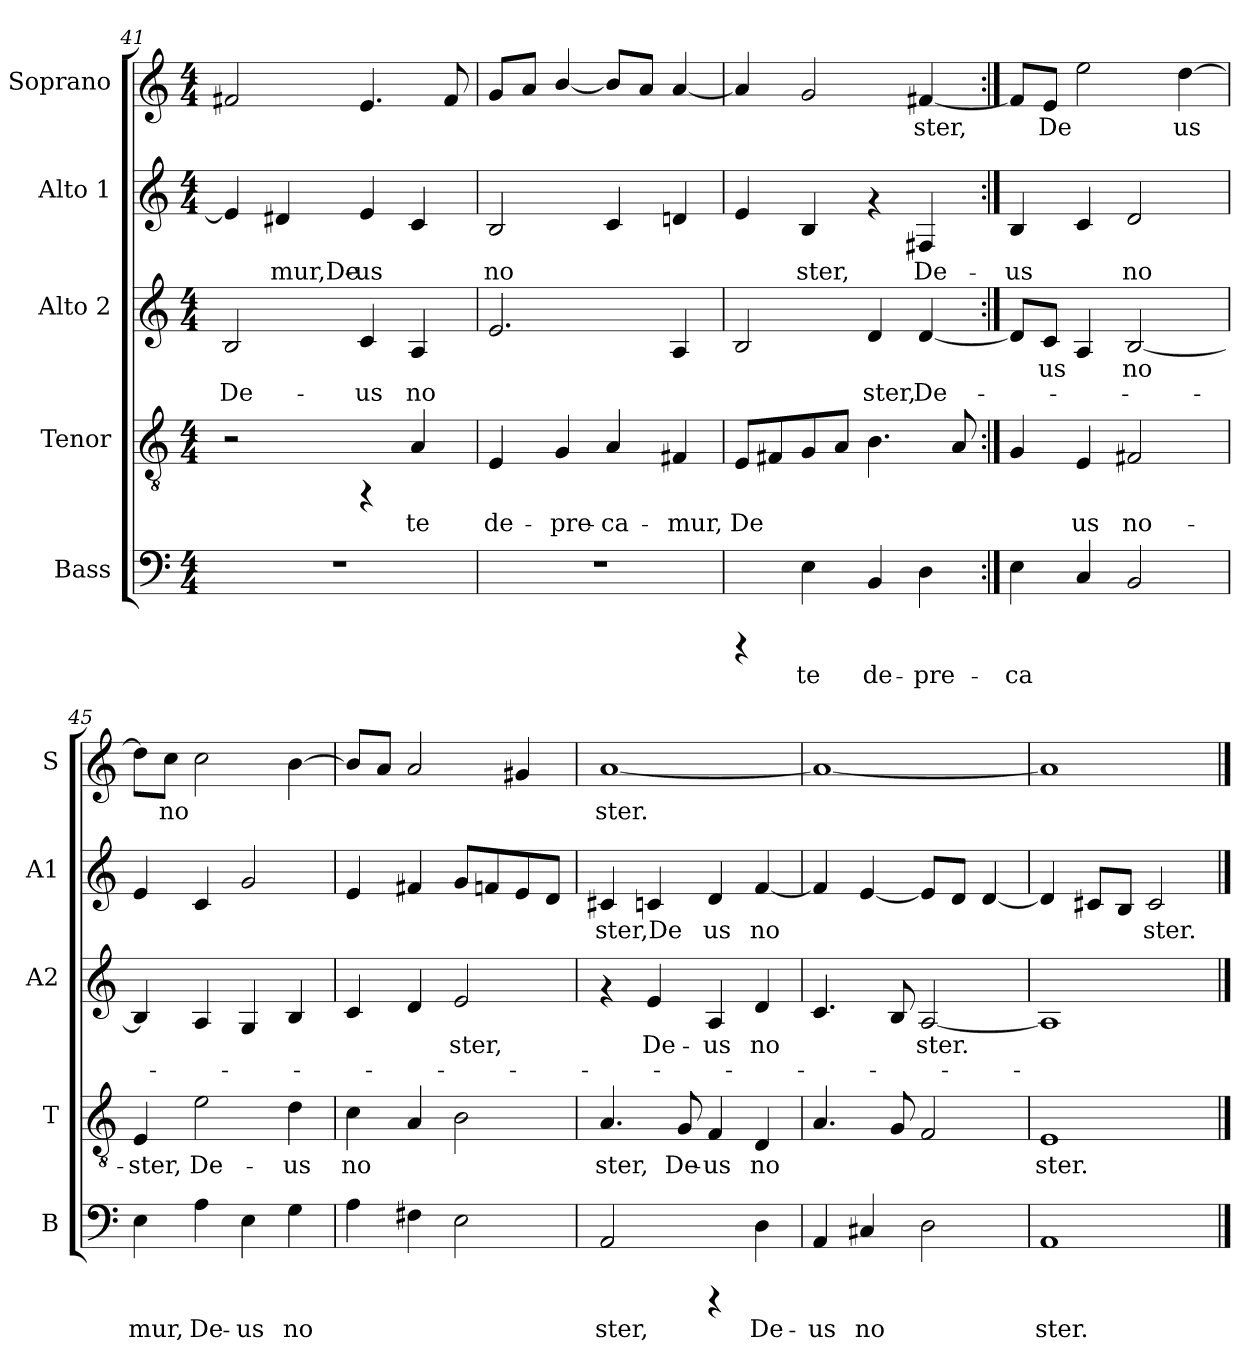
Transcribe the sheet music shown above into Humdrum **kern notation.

**kern	**text	**kern	**text	**kern	**text	**text	**kern	**text	**kern	**text
*part5	*part5	*part4	*part4	*part3	*part3	*part3	*part2	*part2	*part1	*part1
*staff5	*staff5	*staff4	*staff4	*staff3	*staff3	*staff3	*staff2	*staff2	*staff1	*staff1
*I"Bass	*	*I"Tenor	*	*I"Alto 2	*	*	*I"Alto 1	*	*I"Soprano	*
*I'B	*	*I'T	*	*I'A2	*	*	*I'A1	*	*I'S	*
*clefF4	*	*clefGv2	*	*clefG2	*	*	*clefG2	*	*clefG2	*
*k[]	*	*k[]	*	*k[]	*	*	*k[]	*	*k[]	*
*C:	*	*C:	*	*C:	*	*	*C:	*	*C:	*
*M4/4	*	*M4/4	*	*M4/4	*	*	*M4/4	*	*M4/4	*
=41	=41	=41	=41	=41	=41	=41	=41	=41	=41	=41
!	!	!	!	!	!LO:LY:b:cj	!LO:LY:b:cj	!	!LO:LY:b:cj	!	!LO:LY:b:cj
1r	.	2r	.	2B/	-	-De-	4e/]	--	2f#X/	--
!	!	!	!	!	!	!	!	!LO:LY:b:cj	!	!
.	.	.	.	.	.	.	4d#X/	-mur,De-	.	.
!	!	!	!	!	!LO:LY:b:cj	!LO:LY:b:cj	!	!LO:LY:b:cj	!	!LO:LY:b:cj
.	.	4rFF	.	4c/	--	-us	4e/	-us	4.e/	--
!	!	!	!LO:LY:b:cj	!	!LO:LY:b:cj	!LO:LY:b:cj	!	!LO:LY:b:cj	!	!
.	.	4A/	te	4A/	-	-no-	4c/	.	.	.
!	!	!	!	!	!	!	!	!	!	!LO:LY:b:cj
.	.	.	.	.	.	.	.	.	8f#/	--
=42	=42	=42	=42	=42	=42	=42	=42	=42	=42	=42
!	!	!	!LO:LY:b:cj	!	!LO:LY:b:cj	!	!	!LO:LY:b:cj	!	!LO:LY:b:cj
1r	.	4E/	de-	2.e/	--	.	2B/	no-	8g/L	--
!	!	!	!	!	!	!	!	!	!	!LO:LY:b:cj
.	.	.	.	.	.	.	.	.	8a/J	--
!	!	!	!LO:LY:b:cj	!	!	!	!	!	!	!LO:LY:b:cj
.	.	4G/	-pre-	.	.	.	.	.	[<4b/	--
!	!	!	!LO:LY:b:cj	!	!	!	!	!LO:LY:b:cj	!	!LO:LY:b:cj
.	.	4A/	-ca-	.	.	.	4c/	--	8b/L]	--
!	!	!	!	!	!	!	!	!	!	!LO:LY:b:cj
.	.	.	.	.	.	.	.	.	8a/J	--
!	!	!	!LO:LY:b:cj	!	!LO:LY:b:cj	!	!	!LO:LY:b:cj	!	!LO:LY:b:cj
.	.	4F#X/	-mur,	4A/	--	.	4dn/	--	[<4a/	--
=43	=43	=43	=43	=43	=43	=43	=43	=43	=43	=43
!	!	!	!LO:LY:b:cj	!	!LO:LY:b:cj	!LO:LY:b:cj	!	!LO:LY:b:cj	!	!LO:LY:b:cj
4rCCC	.	8E/L	De-	2B/	--	--	4e/	--	4a/]	--
!	!	!	!LO:LY:b:cj	!	!	!	!	!	!	!
.	.	8F#X/	--	.	.	.	.	.	.	.
!	!LO:LY:b:cj	!	!LO:LY:b:cj	!	!	!	!	!LO:LY:b:cj	!	!LO:LY:b:cj
4E\	te	8G/	--	.	.	.	4B/	-ster,	2g/	--
!	!	!	!LO:LY:b:cj	!	!	!	!	!	!	!
.	.	8A/J	--	.	.	.	.	.	.	.
!	!LO:LY:b:cj	!	!LO:LY:b:cj	!	!LO:LY:b:cj	!LO:LY:b:cj	!	!	!	!
4BB/	de-	4.B\	--	4d/	--	-ster,	4rf	.	.	.
!	!LO:LY:b:cj	!	!	!	!LO:LY:b:cj	!LO:LY:b:cj	!	!LO:LY:b:cj	!	!LO:LY:b:cj
4D\	-pre-	.	.	[<4d/	-	-De-	4F#X/	De-	[<4f#X/	-ster,
!	!	!	!LO:LY:b:cj	!	!	!	!	!	!	!
.	.	8A/	--	.	.	.	.	.	.	.
!!LO:LB:g=z
=44:|!	=44:|!	=44:|!	=44:|!	=44:|!	=44:|!	=44:|!	=44:|!	=44:|!	=44:|!	=44:|!
!	!LO:LY:b:cj	!	!LO:LY:b:cj	!	!LO:LY:b:cj	!	!	!LO:LY:b:cj	!	!LO:LY:b:cj
4E\	-ca-	4G/	--	8d/L]	--	.	4B/	-us	8f#/L]	.
!	!	!	!	!	!LO:LY:b:cj	!	!	!	!	!LO:LY:b:cj
.	.	.	.	8c/J	-us	.	.	.	8e/J	De-
!	!LO:LY:b:cj	!	!LO:LY:b:cj	!	!LO:LY:b:cj	!	!	!LO:LY:b:cj	!	!LO:LY:b:cj
4C/	--	4E/	-us	4A/	.	.	4c/	.	2ee\	--
!	!LO:LY:b:cj	!	!LO:LY:b:cj	!	!LO:LY:b:cj	!	!	!LO:LY:b:cj	!	!
2BB/	--	2F#X/	no-	[<2B/	no-	.	2d/	no-	.	.
!	!	!	!	!	!	!	!	!	!	!LO:LY:b:cj
.	.	.	.	.	.	.	.	.	[>4dd\	-us
=45	=45	=45	=45	=45	=45	=45	=45	=45	=45	=45
!	!LO:LY:b:cj	!	!LO:LY:b:cj	!	!LO:LY:b:cj	!	!	!LO:LY:b:cj	!	!LO:LY:b:cj
4E\	-mur,	4E/	-ster,	4B/]	--	.	4e/	--	8dd\L]	.
!	!	!	!	!	!	!	!	!	!	!LO:LY:b:cj
.	.	.	.	.	.	.	.	.	8cc\J	no-
!	!LO:LY:b:cj	!	!LO:LY:b:cj	!	!LO:LY:b:cj	!	!	!LO:LY:b:cj	!	!LO:LY:b:cj
4A\	De-	2e\	De-	4A/	--	.	4c/	--	2cc\	--
!	!LO:LY:b:cj	!	!	!	!LO:LY:b:cj	!	!	!LO:LY:b:cj	!	!
4E\	-us	.	.	4G/	--	.	2g/	--	.	.
!	!LO:LY:b:cj	!	!LO:LY:b:cj	!	!LO:LY:b:cj	!	!	!	!	!LO:LY:b:cj
4G\	no-	4d\	-us	4B/	--	.	.	.	[>4b\	--
=46	=46	=46	=46	=46	=46	=46	=46	=46	=46	=46
!	!LO:LY:b:cj	!	!LO:LY:b:cj	!	!LO:LY:b:cj	!	!	!LO:LY:b:cj	!	!LO:LY:b:cj
4A\	--	4c\	no-	4c/	--	.	4e/	--	8b/L]	--
!	!	!	!	!	!	!	!	!	!	!LO:LY:b:cj
.	.	.	.	.	.	.	.	.	8a/J	--
!	!LO:LY:b:cj	!	!LO:LY:b:cj	!	!LO:LY:b:cj	!	!	!LO:LY:b:cj	!	!LO:LY:b:cj
4F#X\	--	4A/	--	4d/	--	.	4f#X/	--	2a/	--
!	!LO:LY:b:cj	!	!LO:LY:b:cj	!	!LO:LY:b:cj	!	!	!LO:LY:b:cj	!	!
2E\	--	2B\	--	2e/	-ster,	.	8g/L	--	.	.
!	!	!	!	!	!	!	!	!LO:LY:b:cj	!	!
.	.	.	.	.	.	.	8fn/	--	.	.
!	!	!	!	!	!	!	!	!LO:LY:b:cj	!	!LO:LY:b:cj
.	.	.	.	.	.	.	8e/	--	4g#X/	--
!	!	!	!	!	!	!	!	!LO:LY:b:cj	!	!
.	.	.	.	.	.	.	8d/J	--	.	.
=47	=47	=47	=47	=47	=47	=47	=47	=47	=47	=47
!	!LO:LY:b:cj	!	!LO:LY:b:cj	!	!	!	!	!LO:LY:b:cj	!	!LO:LY:b:cj
2AA/	-ster,	4.A/	-ster,	4rf	.	.	4c#X/	-ster,De-	[<1a	-ster.
!	!	!	!	!	!LO:LY:b:cj	!	!	!LO:LY:b:cj	!	!
.	.	.	.	4e/	De-	.	4cn/	--	.	.
!	!	!	!LO:LY:b:cj	!	!	!	!	!	!	!
.	.	8G/	De-	.	.	.	.	.	.	.
!	!	!	!LO:LY:b:cj	!	!LO:LY:b:cj	!	!	!LO:LY:b:cj	!	!
4rCCC	.	4F/	-us	4A/	-us	.	4d/	-us	.	.
!	!LO:LY:b:cj	!	!LO:LY:b:cj	!	!LO:LY:b:cj	!	!	!LO:LY:b:cj	!	!
4D\	De-	4D/	no-	4d/	no-	.	[<4f/	no-	.	.
=48	=48	=48	=48	=48	=48	=48	=48	=48	=48	=48
!	!LO:LY:b:cj	!	!LO:LY:b:cj	!	!LO:LY:b:cj	!	!	!LO:LY:b:cj	!	!LO:LY:b:cj
4AA/	-us	4.A/	--	4.c/	--	.	4f/]	--	1a_<	.
!	!LO:LY:b:cj	!	!	!	!	!	!	!LO:LY:b:cj	!	!
4C#/	no-	.	.	.	.	.	[<4e/	--	.	.
!	!	!	!LO:LY:b:cj	!	!LO:LY:b:cj	!	!	!	!	!
.	.	8G/	--	8B/	--	.	.	.	.	.
!	!LO:LY:b:cj	!	!LO:LY:b:cj	!	!LO:LY:b:cj	!	!	!LO:LY:b:cj	!	!
2D\	--	2F/	--	[<2A/	-ster.	.	8e/L]	--	.	.
!	!	!	!	!	!	!	!	!LO:LY:b:cj	!	!
.	.	.	.	.	.	.	8d/J	--	.	.
!	!	!	!	!	!	!	!	!LO:LY:b:cj	!	!
.	.	.	.	.	.	.	[<4d/	--	.	.
=49	=49	=49	=49	=49	=49	=49	=49	=49	=49	=49
!	!LO:LY:b:cj	!	!LO:LY:b:cj	!	!LO:LY:b:cj	!	!	!LO:LY:b:cj	!	!LO:LY:b:cj
1AA	-ster.	1E	-ster.	1A]	.	.	4d/]	--	1a]	.
!	!	!	!	!	!	!	!	!LO:LY:b:cj	!	!
.	.	.	.	.	.	.	8c#X/L	--	.	.
!	!	!	!	!	!	!	!	!LO:LY:b:cj	!	!
.	.	.	.	.	.	.	8B/J	--	.	.
!	!	!	!	!	!	!	!	!LO:LY:b:cj	!	!
.	.	.	.	.	.	.	2c#/	-ster.	.	.
==	==	==	==	==	==	==	==	==	==	==
*-	*-	*-	*-	*-	*-	*-	*-	*-	*-	*-
